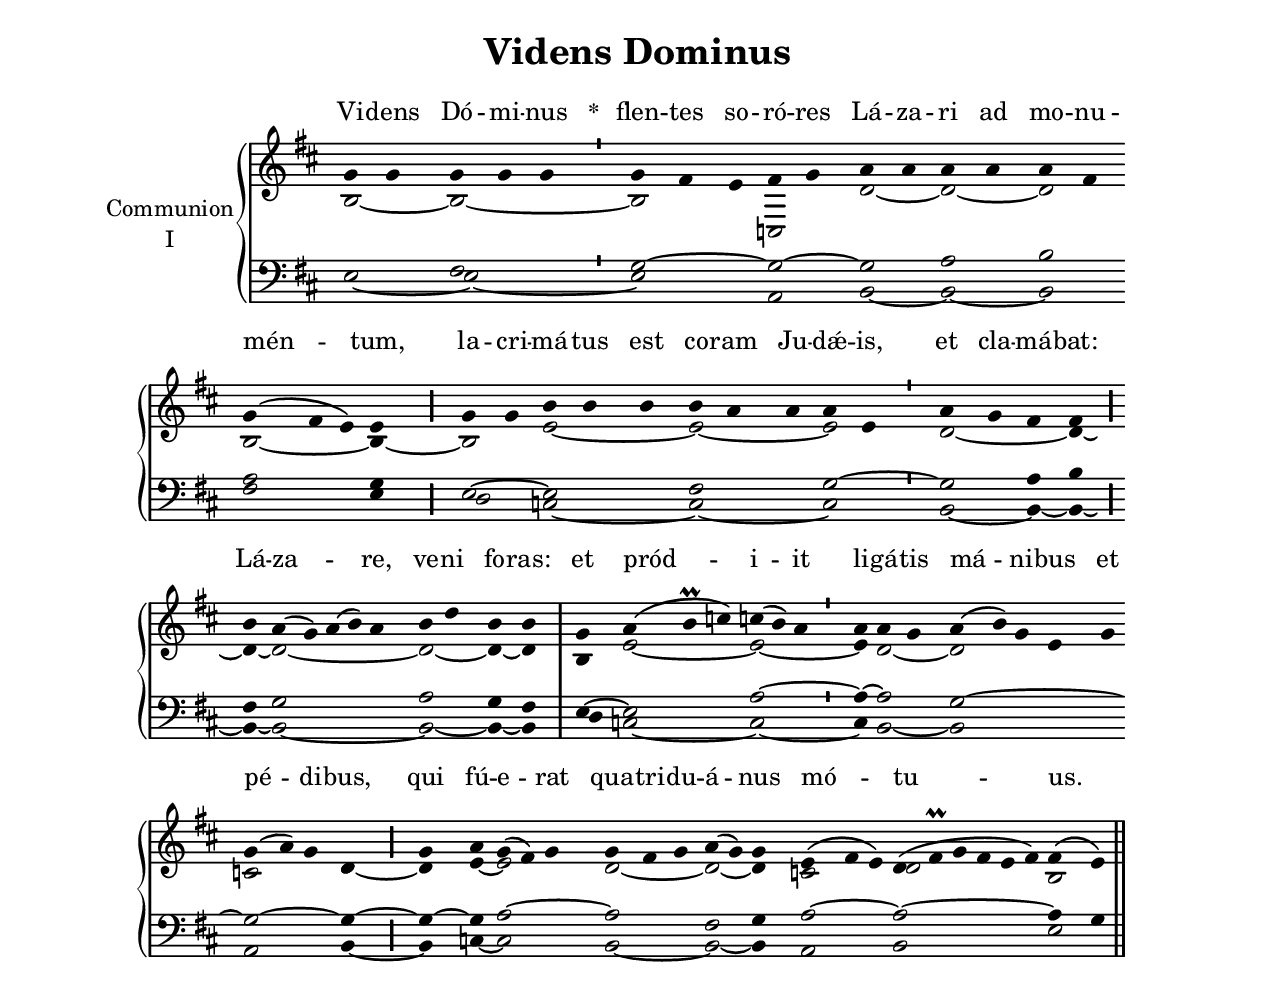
\version "2.18"
\include "gregorian.ly"
\include "noh2.ily"


%Page reference: page i.268
%(volume.page)

global = {
 \key e \dorian
 \cadenzaOn 
}

\header {
  title = \markup \center-column {"Videns Dominus" \vspace #1 }
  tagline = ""
  composer = ""
}

\paper {
 #(include-special-characters)
  oddHeaderMarkup = \markup \fill-line {
    \line {}
    \center-column {
      \on-the-fly #first-page     " "
      \on-the-fly #not-first-page "Videns Dominus"
    }
    \line { \on-the-fly #print-page-number-check-first \fromproperty #'page:page-number-string }
  }
  evenHeaderMarkup = \markup \fill-line {
    \line { \on-the-fly #print-page-number-check-first \fromproperty #'page:page-number-string }
    \center-column { "Videns Dominus" }
    \line {}
  }
}

chantText = \lyricmode {
Vi -- dens Dó -- mi -- nus 
\set stanza = " * " flen -- tes so -- ró -- res Lá -- za -- ri ad mo -- nu -- mén -- tum, 
la -- cri -- má -- tus est co -- ram Ju -- dǽ -- is, et cla -- má -- bat: 
Lá -- za -- _ re, ve -- ni fo -- ras: 
et pród -- i -- it li -- gá -- tis má -- ni -- bus et pé -- di -- bus, 
qui fú -- e -- rat qua -- tri -- du -- á -- nus mó -- tu -- us. }

chantMusic = {
\tieDown   g'4 g'4 g'4 g'4 g'4 \divisioMinima
 g'4 fis'4 e'4 fis'4 g'4 a'4 a'4 a'4 a'4 a'4 fis'4 \forceBreak
 g'4 ( fis'4 e'4) e'4 \divisioMaior
 g'4 g'4 b'4 b'4 b'4 b'4 a'4 a'4 a'4 e'4 \divisioMinima
 a'4 g'4 fis'4 fis'4 \divisioMaior \forceBreak

 b'4 a'4 ( g'4) a'4 ( b'4) a'4 b'4 d''4 b'4 b'4 \divisioMaxima
 g'4  a'4 ( b'\prall c''4) c''4 ( b'4) a'4 \divisioMinima
 a'4 a'4 g'4 a'4 ( b'4) g'4 e'4 g'4 \forceBreak
 g'4 ( a'4) g'4 d'4 \divisioMaior
 g'4 a'4 g'4 ( fis'4) g'4 g'4 fis'4 g'4 a'4 ( g'4) g'4 e'4 ( fis'4 e'4) d'4 ( fis'\prall g'4 fis'4 e'4 fis'4) fis'4 ( e'4) \finalis

}

altoMusic = {
b2 ~ b2*3/2 ~ \divisioMinima
b2*3/2 c2 d'2 ~ d'2 ~ d'2 b2*3/2 ~ b4 ~ \divisioMaior
b2 e'2*3/2 ~ e'2*3/2 ~ e'2 \divisioMinima
d'2*3/2 ~ d'4 ~ \divisioMaior
d'4 ~ d'2*5/2 ~ d'2 ~ d'4 ~ d'4 \divisioMaxima
b4 e'2*3/2 ~ e'2*3/2 ~ \divisioMinima
e'4 d'2 ~ d'2*5/2 c'2*3/2 d'4 ~ \divisioMaior
d'4 e'4 ~ e'2*3/2 d'2*3/2 ~ d'2 ~ d'4 c'2*3/2 d'2*6/2 b2 \finalis
}

tenorMusic = {
r2 fis2*3/2 \divisioMinima
g2*3/2 ~ g2 ~ g2 a2 b2 a2*3/2 g4 \divisioMaior
e2 ~ e2*3/2 fis2*3/2 g2 ~ \divisioMinima
g2 a4 b4 \divisioMaior
fis4 g2*5/2 a2 g4 fis4 \divisioMaxima
e4 ~ e2*3/2 a2*3/2 ~ \divisioMinima
a4 ~ a2 g2*5/2 ~ g2*3/2 ~ g4 ~ \divisioMaior
g4 ~ g4 a2*3/2 ~ a2*3/2 fis2 g4 a2*3/2 ~ a2*6/2 ~ a4 g4 \finalis
}

bassMusic = {
e2 ~ e2*3/2 ~ \divisioMinima
e2*3/2 a,2 b,2 ~ b,2 ~ b,2 fis2*3/2 e4 \divisioMaior
d2 c2*3/2 ~ c2*3/2 ~ c2 \divisioMinima
b,2 ~ b,4 ~ b,4 ~ \divisioMaior
b,4 ~ b,2*5/2 ~ b,2 ~ b,4 ~ b,4 \divisioMaxima
d4 c2*3/2 ~ c2*3/2 ~ \divisioMinima
c4 b,2 ~ b,2*5/2 a,2*3/2 b,4 ~ \divisioMaior
b,4 c4 ~ c2*3/2 b,2*3/2 ~ b,2 ~ b,4 a,2*3/2 b,2*6/2 e2 \finalis
}

voiceLines = {
\voiceLineStyle


}

\score{
  <<
    \new GrandStaff <<
      \set GrandStaff.autoBeaming = ##f
      \set GrandStaff.instrumentName = \markup \center-column {
        "Communion"
        "I"
      }
      \new Staff = up <<
        \new Voice = "chant" {
          \voiceOne \global \chantMusic
        }
        \new Voice {
          \voiceTwo \global \altoMusic
        }
      >>

      \new Staff = down <<
        \clef bass
        \new Voice {
          \voiceOne \global \tenorMusic
        }
        \new Voice {
          \voiceTwo \global \bassMusic
        }
	\new Voice {
        \voiceThree \global \voiceLines
        }
      >>
    >>
    \new Lyrics \lyricsto chant {
      \chantText
    }
  >>
  \layout{
  }
  \midi{
    \tempo 4 = 125
  }
}
